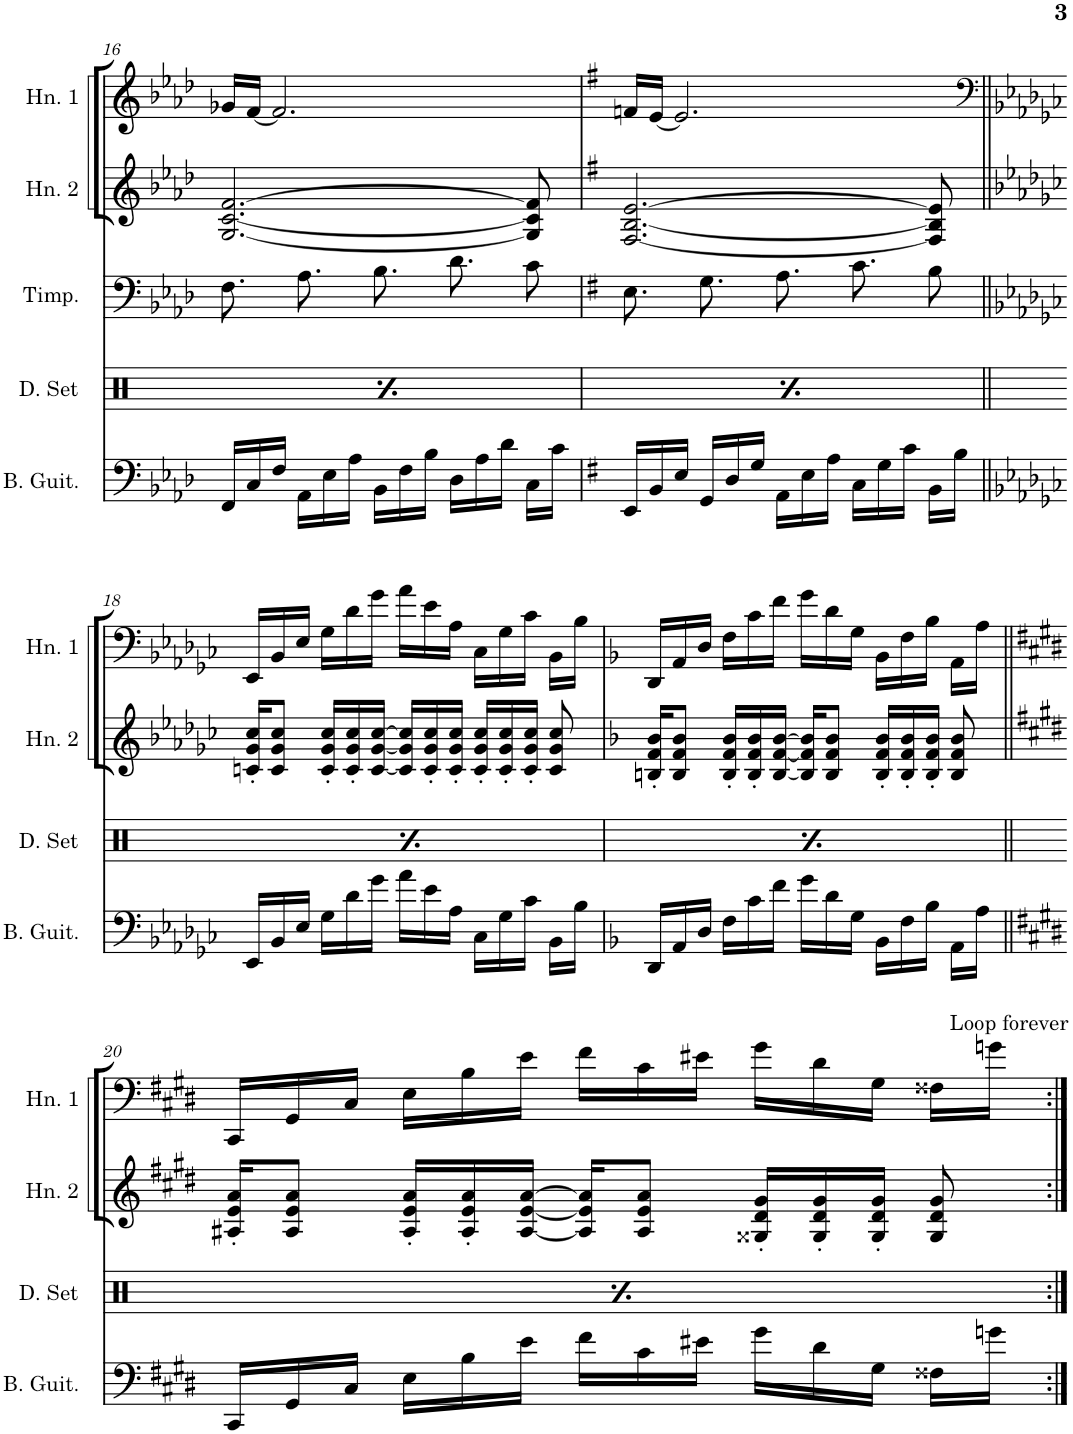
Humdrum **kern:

**kern	**kern	**kern	**kern	**kern
*part5	*part4	*part3	*part2	*part1
*staff5	*staff4	*staff3	*staff2	*staff1
*I"Bass Guitar	*I"Drumset	*I"Timpani	*I"Horn 2	*I"Horn 1
*I'B. Guit.	*I'D. Set	*I'Timp.	*I'Hn. 2	*I'Hn. 1
!!LO:PB:g=z
*clefF4	*clefX	*clefF4	*clefG2	*clefG2
*	*	*	*Trd4c7	*Trd4c7
*k[b-e-a-d-]	*k[]	*k[b-e-a-d-]	*k[b-e-a-d-]	*k[b-e-a-d-]
*M7/8	*M7/8	*M7/8	*M7/8	*M7/8
=16	=16	=16	=16	=16
16FF/LL	16Rcc^/LL	8.F\L	[2.G/ [2.c/ [2.f/	16g-X/LL
16C/	16Rcc/	.	.	[16f/JJ
16F/JJ	16Rcc/JJ	.	.	2.f/]
16AA-\LL	16Rcc^/LL	8.A-\J	.	.
16E-\	16Rcc/	.	.	.
16A-\JJ	16Rcc/JJ	.	.	.
16BB-\LL	16Rcc^/LL	8.B-\L	.	.
16F\	16Rcc/	.	.	.
16B-\JJ	16Rcc/JJ	.	.	.
16D-\LL	16Rcc^/LL	8.d-\	.	.
16A-\	16Rcc/	.	.	.
16d-\JJ	16Rcc/JJ	.	.	.
16C\LL	16Rcc^/LL	8c\J	8G/] 8c/] 8f/]	.
16c\JJ	16Rcc/JJ	.	.	.
=17	=17	=17	=17	=17
*k[f#]	*	*k[f#]	*k[f#]	*k[f#]
16EE/LL	16Rcc^/LL	8.E\L	[2.F#/ [2.B/ [2.e/	16fn/LL
16BB/	16Rcc/	.	.	[16e/JJ
16E/JJ	16Rcc/JJ	.	.	2.e/]
16GG/LL	16Rcc^/LL	8.G\J	.	.
16D/	16Rcc/	.	.	.
16G/JJ	16Rcc/JJ	.	.	.
16AA\LL	16Rcc^/LL	8.A\L	.	.
16E\	16Rcc/	.	.	.
16A\JJ	16Rcc/JJ	.	.	.
16C\LL	16Rcc^/LL	8.c\	.	.
16G\	16Rcc/	.	.	.
16c\JJ	16Rcc/JJ	.	.	.
16BB\LL	16Rcc^/LL	8B\J	8F#/] 8B/] 8e/]	.
16B\JJ	16Rcc/JJ	.	.	.
!!LO:LB:g=z
=18||	=18||	=18||	=18||	=18||
*	*	*	*	*clefF4
*k[b-e-a-d-g-c-]	*	*k[b-e-a-d-g-c-]	*k[b-e-a-d-g-c-]	*k[b-e-a-d-g-c-]
16EE-/LL	16Rcc^/LL	2..r	16cn/' 16g-/' 16cc-/'KL	16EE-/LL
16BB-/	16Rcc/	.	8c/ 8g-/ 8cc-/J	16BB-/
16E-/JJ	16Rcc/JJ	.	.	16E-/JJ
16G-\LL	16Rcc^/LL	.	16c/' 16g-/' 16cc-/'LL	16G-\LL
16d-\	16Rcc/	.	16c/' 16g-/' 16cc-/'	16d-\
16g-\JJ	16Rcc/JJ	.	[16c/ [16g-/ [16cc-/JJ	16g-\JJ
16a-\LL	16Rcc^/LL	.	16c/] 16g-/] 16cc-/]LL	16a-\LL
16e-\	16Rcc/	.	16c/' 16g-/' 16cc-/'	16e-\
16A-\JJ	16Rcc/JJ	.	16c/' 16g-/' 16cc-/'JJ	16A-\JJ
16C-\LL	16Rcc^/LL	.	16c/' 16g-/' 16cc-/'LL	16C-\LL
16G-\	16Rcc/	.	16c/' 16g-/' 16cc-/'	16G-\
16c-\JJ	16Rcc/JJ	.	16c/' 16g-/' 16cc-/'JJ	16c-\JJ
16BB-\LL	16Rcc^/LL	.	8c/ 8g-/ 8cc-/	16BB-\LL
16B-\JJ	16Rcc/JJ	.	.	16B-\JJ
=19	=19	=19	=19	=19
*k[b-]	*	*k[b-]	*k[b-]	*k[b-]
16DD/LL	16Rcc^/LL	2..r	16Bn/' 16f/' 16b-/'KL	16DD/LL
16AA/	16Rcc/	.	8B/ 8f/ 8b-/J	16AA/
16D/JJ	16Rcc/JJ	.	.	16D/JJ
16F\LL	16Rcc^/LL	.	16B/' 16f/' 16b-/'LL	16F\LL
16c\	16Rcc/	.	16B/' 16f/' 16b-/'	16c\
16f\JJ	16Rcc/JJ	.	[16B/ [16f/ [16b-/JJ	16f\JJ
16g\LL	16Rcc^/LL	.	16B/] 16f/] 16b-/]KL	16g\LL
16d\	16Rcc/	.	8B/ 8f/ 8b-/J	16d\
16G\JJ	16Rcc/JJ	.	.	16G\JJ
16BB-\LL	16Rcc^/LL	.	16B/' 16f/' 16b-/'LL	16BB-\LL
16F\	16Rcc/	.	16B/' 16f/' 16b-/'	16F\
16B-\JJ	16Rcc/JJ	.	16B/' 16f/' 16b-/'JJ	16B-\JJ
16AA\LL	16Rcc^/LL	.	8B/ 8f/ 8b-/	16AA\LL
16A\JJ	16Rcc/JJ	.	.	16A\JJ
!!LO:LB:g=z
=20||	=20||	=20||	=20||	=20||
*k[f#c#g#d#]	*	*k[f#c#g#d#]	*k[f#c#g#d#]	*k[f#c#g#d#]
16CC#/LL	16Rcc^/LL	2..r	16A#X/' 16e/' 16a/'KL	16CC#/LL
16GG#/	16Rcc/	.	8A#/ 8e/ 8a/J	16GG#/
16C#/JJ	16Rcc/JJ	.	.	16C#/JJ
16E\LL	16Rcc^/LL	.	16A#/' 16e/' 16a/'LL	16E\LL
16B\	16Rcc/	.	16A#/' 16e/' 16a/'	16B\
16e\JJ	16Rcc/JJ	.	[16A#/ [16e/ [16a/JJ	16e\JJ
16f#\LL	16Rcc^/LL	.	16A#/] 16e/] 16a/]KL	16f#\LL
16c#\	16Rcc/	.	8A#/ 8e/ 8a/J	16c#\
16e#X\JJ	16Rcc/JJ	.	.	16e#X\JJ
16g#\LL	16Rcc^/LL	.	16G##X/' 16d#/' 16g#/'LL	16g#\LL
16d#\	16Rcc/	.	16G##/' 16d#/' 16g#/'	16d#\
16G#\JJ	16Rcc/JJ	.	16G##/' 16d#/' 16g#/'JJ	16G#\JJ
!	!	!	!	!LO:TX:a:t=Loop forever
16F##X\LL	16Rcc^/LL	.	8G##/ 8d#/ 8g#/	16F##X\LL
16gn\JJ	16Rcc/JJ	.	.	16gn\JJ
=:|!	=:|!	=:|!	=:|!	=:|!
*-	*-	*-	*-	*-
